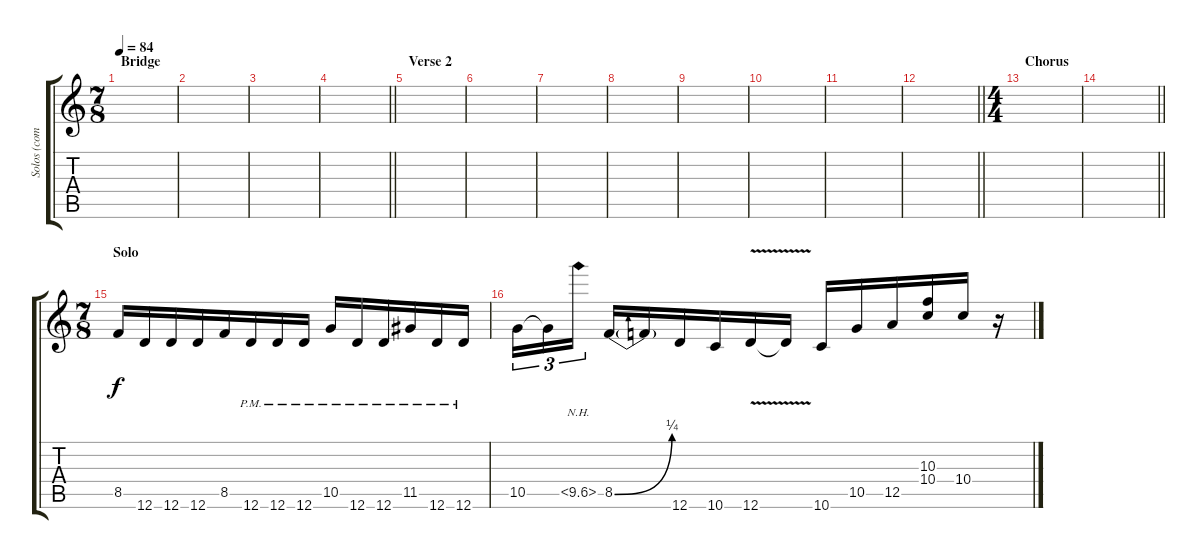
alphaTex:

\track ("Solos (combined)" "Solos (com") {instrument overdrivenguitar}
\staff {score tabs}
\tuning (E4 B3 G3 D3 A2 D2) {hide}
\ts (7 8)
\section ("" "Bridge")
\tempo 84
\clef g2
\ks c
|
|
|
\barLineRight lightlight
|
\section ("" "Verse 2")
|
|
|
|
|
|
|
\barLineRight lightlight
|
\ts (4 4)
\section ("" "Chorus")
|
\barLineRight lightlight
|
\ts (7 8)
\section ("" "Solo")
8.5.16 12.6.16 12.6.16 12.6.16 8.5.16 12.6{pm}.16 12.6{pm}.16 12.6{pm}.16 10.5{pm}.16 12.6{pm}.16 12.6{pm}.16 11.5{pm}.16 12.6{pm}.16 12.6{pm}.16 |
10.5.16{tu (3 2)} 10.5{t}.16{tu (3 2)} 10.5{nh}.16{tu (3 2)} 8.5{be (bend 0 0 60 1)}.16 8.5{t}.16 12.6.16 10.6.16 12.6{v}.16 12.6{t}.16 10.6.16 10.5.16 12.5.16 (10.3 10.4).16 10.4.16 r.16
